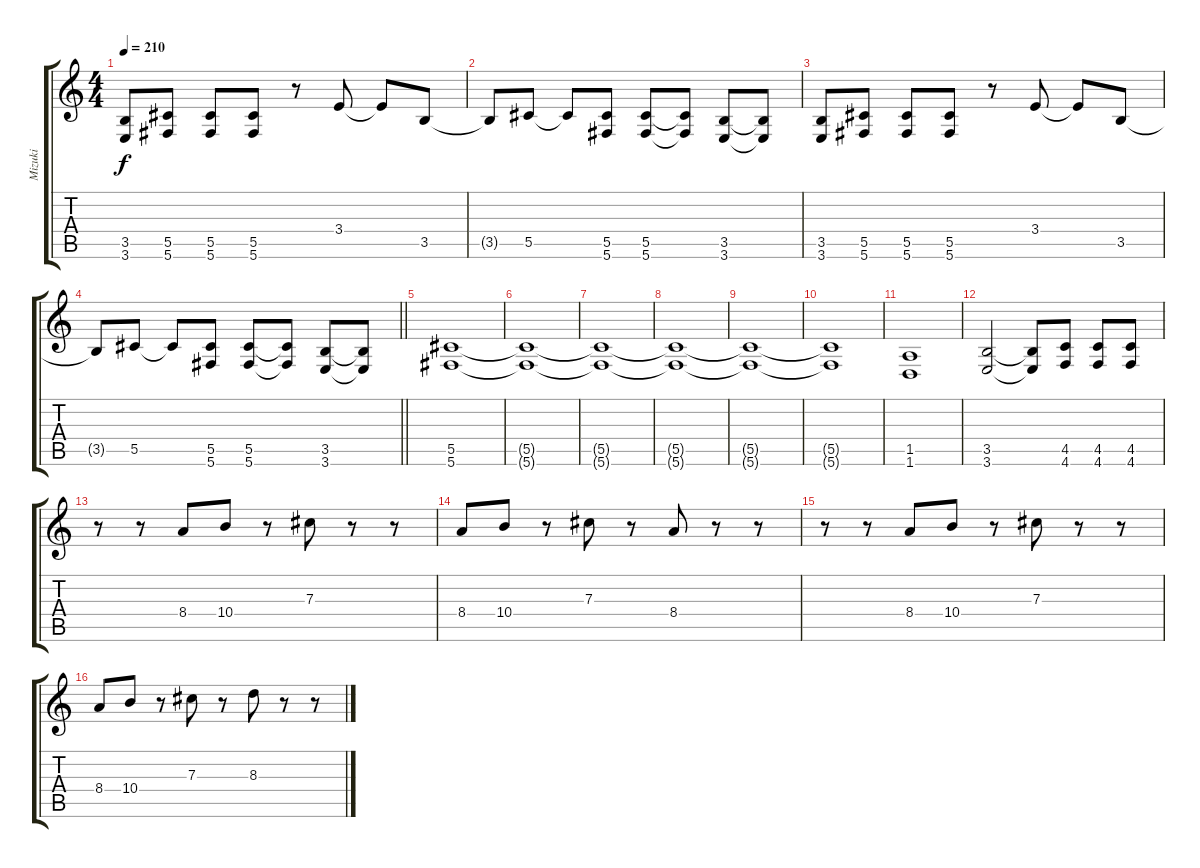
\track ("Mizuki" "Mizuki") {instrument distortionguitar}
\staff {score tabs}
\tuning (Eb4 Bb3 Gb3 Db3 Ab2 Db2) {hide}
\ts (4 4)
\tempo 210
\clef g2
\ks c
(3.5 3.6).8{dy f} (5.5 5.6).8 (5.5 5.6).8 (5.5 5.6).8 r.8 3.4.8 3.4{t}.8 3.5.8 |
3.5{t}.8 5.5.8 5.5{t}.8 (5.5 5.6).8 (5.5 5.6).8 (5.5{t} 5.6{t}).8 (3.5 3.6).8 (3.5{t} 3.6{t}).8 |
(3.5 3.6).8 (5.5 5.6).8 (5.5 5.6).8 (5.5 5.6).8 r.8 3.4.8 3.4{t}.8 3.5.8 |
\barLineRight lightlight
3.5{t}.8 5.5.8 5.5{t}.8 (5.5 5.6).8 (5.5 5.6).8 (5.5{t} 5.6{t}).8 (3.5 3.6).8 (3.5{t} 3.6{t}).8 |
(5.5 5.6).1 |
(5.5{t} 5.6{t}).1 |
(5.5{t} 5.6{t}).1 |
(5.5{t} 5.6{t}).1 |
(5.5{t} 5.6{t}).1 |
(5.5{t} 5.6{t}).1 |
(1.5 1.6).1 |
(3.5 3.6).2 (3.5{t} 3.6{t}).8 (4.5 4.6).8 (4.5 4.6).8 (4.5 4.6).8 |
r.8 r.8 8.4.8 10.4.8 r.8 7.3.8 r.8 r.8 |
8.4.8 10.4.8 r.8 7.3.8 r.8 8.4.8 r.8 r.8 |
r.8 r.8 8.4.8 10.4.8 r.8 7.3.8 r.8 r.8 |
8.4.8 10.4.8 r.8 7.3.8 r.8 8.3.8 r.8 r.8
